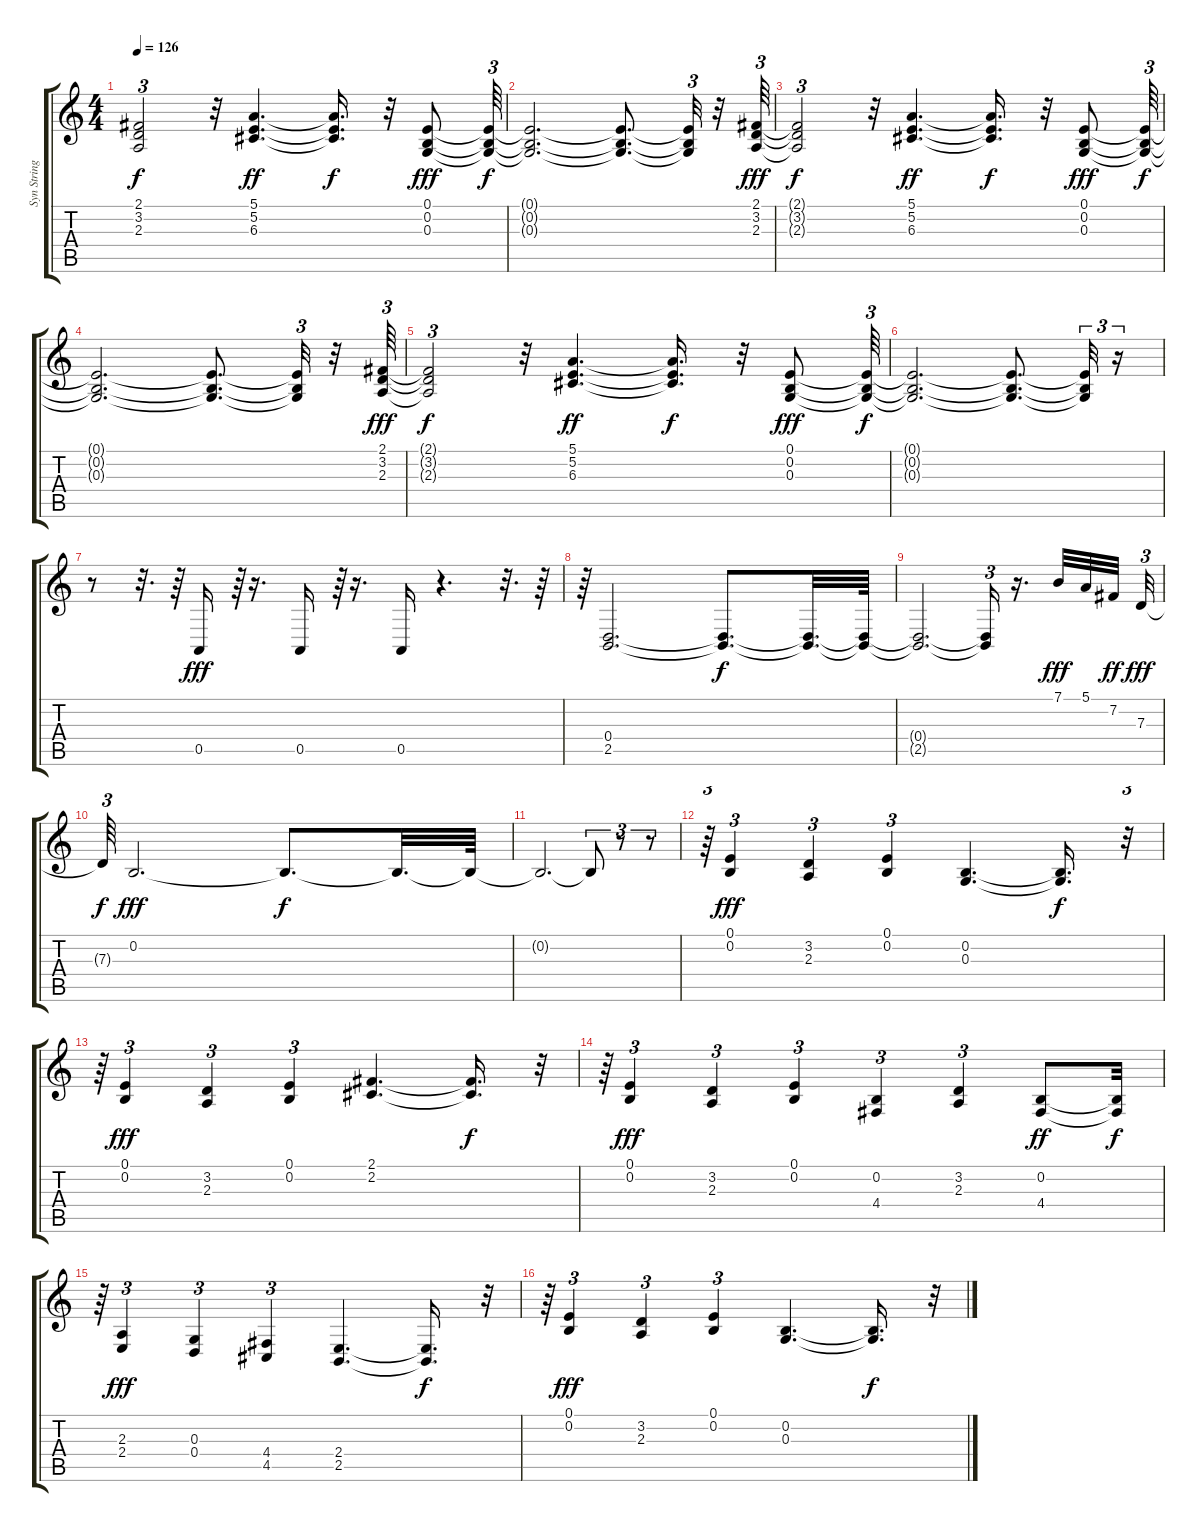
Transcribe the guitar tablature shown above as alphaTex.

\track ("Syn Strings 1" "Syn String") {instrument synthstrings1}
\staff {score tabs}
\tuning (E4 B3 G3 D3 A2 E2) {hide}
\ts (4 4)
\tempo 126
\clef g2
\ks c
(2.1{t} 3.2{t} 2.3{t}).2{tu (3 2) dy f} r.32 (5.1 5.2 6.3).4{d dy ff} (5.1{t} 5.2{t} 6.3{t}).16{d dy f} r.32 (0.1 0.2 0.3).8{dy fff} (0.1{t} 0.2{t} 0.3{t}).64{tu (3 2) dy f} |
(0.1{t} 0.2{t} 0.3{t}).2{d} (0.1{t} 0.2{t} 0.3{t}).8{d} (0.1{t} 0.2{t} 0.3{t}).32{tu (3 2)} r.32 (2.1 3.2 2.3).64{tu (3 2) dy fff} |
(2.1{t} 3.2{t} 2.3{t}).2{tu (3 2) dy f} r.32 (5.1 5.2 6.3).4{d dy ff} (5.1{t} 5.2{t} 6.3{t}).16{d dy f} r.32 (0.1 0.2 0.3).8{dy fff} (0.1{t} 0.2{t} 0.3{t}).64{tu (3 2) dy f} |
(0.1{t} 0.2{t} 0.3{t}).2{d} (0.1{t} 0.2{t} 0.3{t}).8{d} (0.1{t} 0.2{t} 0.3{t}).32{tu (3 2)} r.32 (2.1 3.2 2.3).64{tu (3 2) dy fff} |
(2.1{t} 3.2{t} 2.3{t}).2{tu (3 2) dy f} r.32 (5.1 5.2 6.3).4{d dy ff} (5.1{t} 5.2{t} 6.3{t}).16{d dy f} r.32 (0.1 0.2 0.3).8{dy fff} (0.1{t} 0.2{t} 0.3{t}).64{tu (3 2) dy f} |
(0.1{t} 0.2{t} 0.3{t}).2{d} (0.1{t} 0.2{t} 0.3{t}).8{d} (0.1{t} 0.2{t} 0.3{t}).32{tu (3 2)} r.16{tu (3 2)} |
r.8 r.32{d} r.64 0.5.16{dy fff} r.64{tu (3 2)} r.16{d} 0.5.16 r.64{tu (3 2)} r.16{d} 0.5.16 r.4{d} r.32{d} r.64 |
r.64{tu (3 2)} (0.4 2.5).2{d} (0.4{t} 2.5{t}).8{d dy f} (0.4{t} 2.5{t}).32{d} (0.4{t} 2.5{t}).64 |
(0.4{t} 2.5{t}).2{d} (0.4{t} 2.5{t}).16{tu (3 2)} r.16{d} 7.1.32{dy fff} 5.1.32 7.2.32{dy ff} 7.3.32{tu (3 2) dy fff} |
7.3{t}.64{tu (3 2) dy f} 0.2.2{d dy fff} 0.2{t}.8{d dy f} 0.2{t}.32{d} 0.2{t}.64 |
0.2{t}.2{d} 0.2{t}.8{tu (3 2)} r.8{tu (3 2)} r.8{tu (3 2)} |
r.64{tu (3 2)} (0.1 0.2).4{tu (3 2) dy fff} (3.2 2.3).4{tu (3 2)} (0.1 0.2).4{tu (3 2)} (0.2 0.3).4{d} (0.2{t} 0.3{t}).16{d dy f} r.32{tu (3 2)} |
r.64{tu (3 2)} (0.1 0.2).4{tu (3 2) dy fff} (3.2 2.3).4{tu (3 2)} (0.1 0.2).4{tu (3 2)} (2.1 2.2).4{d} (2.1{t} 2.2{t}).16{d dy f} r.32{tu (3 2)} |
r.64{tu (3 2)} (0.1 0.2).4{tu (3 2) dy fff} (3.2 2.3).4{tu (3 2)} (0.1 0.2).4{tu (3 2)} (0.2 4.4).4{tu (3 2)} (3.2 2.3).4{tu (3 2)} (0.2 4.4).8{dy ff} (0.2{t} 4.4{t}).32{dy f} |
r.64{tu (3 2)} (2.3 2.4).4{tu (3 2) dy fff} (0.3 0.4).4{tu (3 2)} (4.4 4.5).4{tu (3 2)} (2.4 2.5).4{d} (2.4{t} 2.5{t}).16{d dy f} r.32{tu (3 2)} |
r.64{tu (3 2)} (0.1 0.2).4{tu (3 2) dy fff} (3.2 2.3).4{tu (3 2)} (0.1 0.2).4{tu (3 2)} (0.2 0.3).4{d} (0.2{t} 0.3{t}).16{d dy f} r.32{tu (3 2)}
